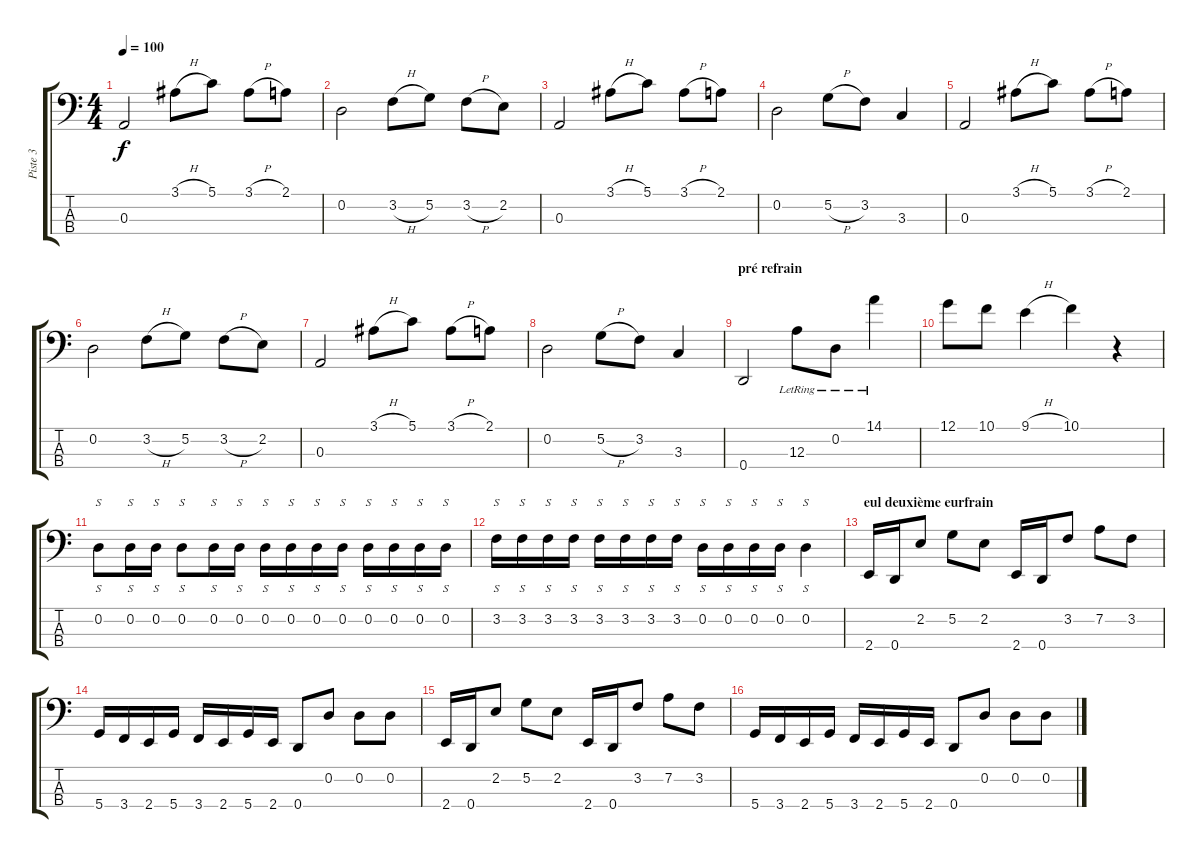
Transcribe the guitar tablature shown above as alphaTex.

\track ("Piste 3" "Piste 3") {instrument electricbasspick}
\staff {score tabs}
\tuning (G2 D2 A1 D1) {hide}
\ts (4 4)
\tempo 100
\clef f4
\ks c
0.3.2{dy f} 3.1{h}.8 5.1.8 3.1{h}.8 2.1.8 |
0.2.2 3.2{h}.8 5.2.8 3.2{h}.8 2.2.8 |
0.3.2 3.1{h}.8 5.1.8 3.1{h}.8 2.1.8 |
0.2.2 5.2{h}.8 3.2.8 3.3.4 |
0.3.2 3.1{h}.8 5.1.8 3.1{h}.8 2.1.8 |
0.2.2 3.2{h}.8 5.2.8 3.2{h}.8 2.2.8 |
0.3.2 3.1{h}.8 5.1.8 3.1{h}.8 2.1.8 |
0.2.2 5.2{h}.8 3.2.8 3.3.4 |
\section ("" "pré refrain")
0.4.2 12.3{lr}.8 0.2{lr}.8 14.1{lr}.4 |
12.1.8 10.1.8 9.1{h}.4 10.1.4 r.4 |
0.2.8{s} 0.2.16{s} 0.2.16{s} 0.2.8{s} 0.2.16{s} 0.2.16{s} 0.2.16{s} 0.2.16{s} 0.2.16{s} 0.2.16{s} 0.2.16{s} 0.2.16{s} 0.2.16{s} 0.2.16{s} |
3.2.16{s} 3.2.16{s} 3.2.16{s} 3.2.16{s} 3.2.16{s} 3.2.16{s} 3.2.16{s} 3.2.16{s} 0.2.16{s} 0.2.16{s} 0.2.16{s} 0.2.16{s} 0.2.4{s} |
\section ("" "eul deuxième eurfrain")
2.4.16 0.4.16 2.2.8 5.2.8 2.2.8 2.4.16 0.4.16 3.2.8 7.2.8 3.2.8 |
5.4.16 3.4.16 2.4.16 5.4.16 3.4.16 2.4.16 5.4.16 2.4.16 0.4.8 0.2.8 0.2.8 0.2.8 |
2.4.16 0.4.16 2.2.8 5.2.8 2.2.8 2.4.16 0.4.16 3.2.8 7.2.8 3.2.8 |
5.4.16 3.4.16 2.4.16 5.4.16 3.4.16 2.4.16 5.4.16 2.4.16 0.4.8 0.2.8 0.2.8 0.2.8
